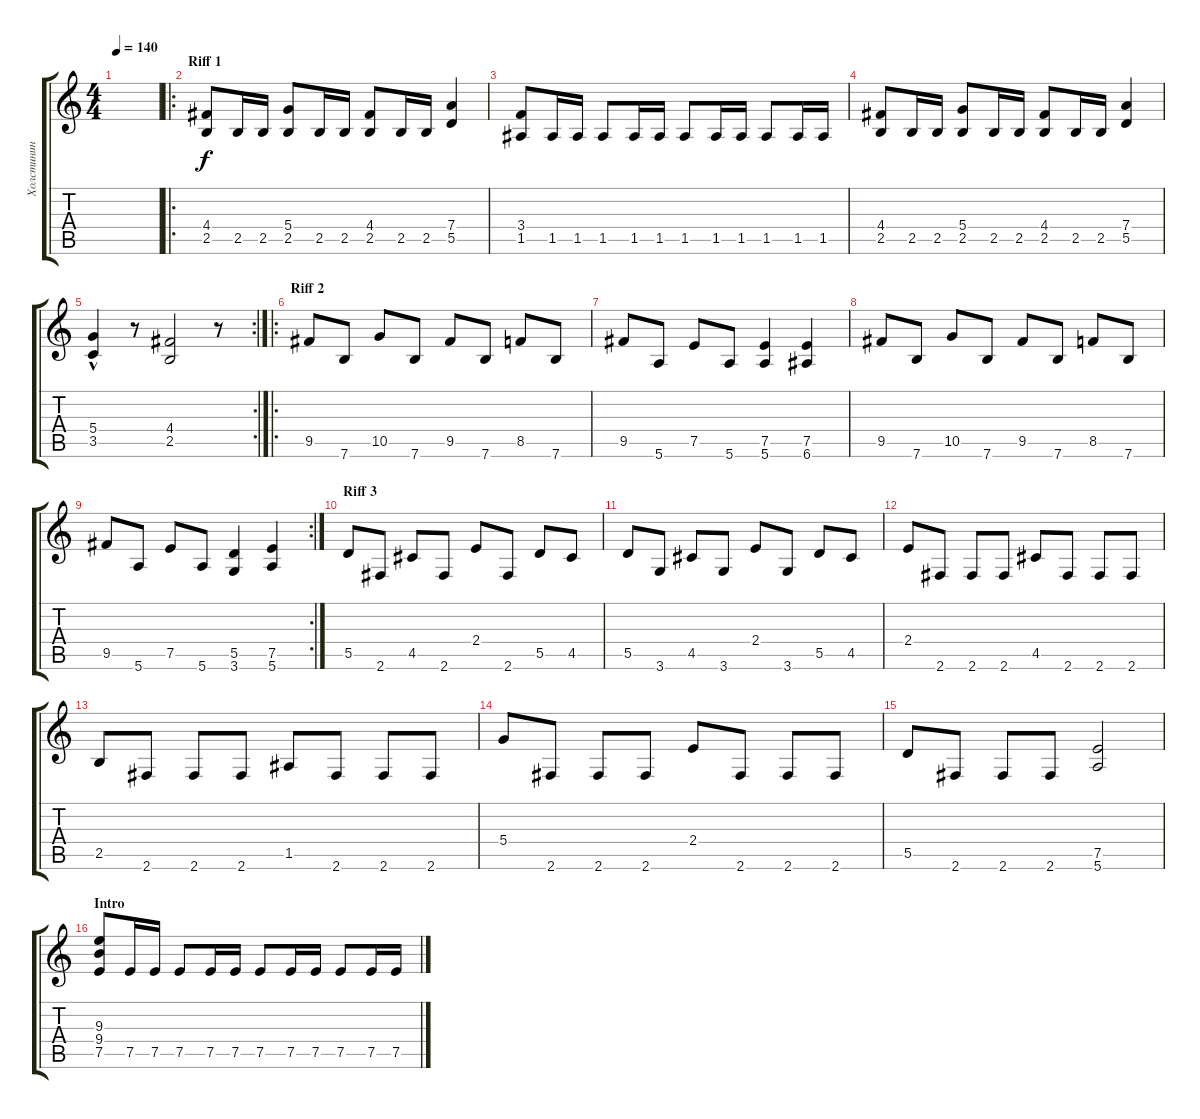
\track ("Холстинин" "Холстинин") {instrument distortionguitar}
\staff {score tabs}
\tuning (E4 B3 G3 D3 A2 E2) {hide}
\ts (4 4)
\tempo 140
\clef g2
\ks c
|
\ro
\section ("" "Riff 1")
(4.4 2.5).8 2.5.16 2.5.16 (5.4 2.5).8 2.5.16 2.5.16 (4.4 2.5).8 2.5.16 2.5.16 (7.4 5.5).4 |
(3.4 1.5).8 1.5.16 1.5.16 1.5.8 1.5.16 1.5.16 1.5.8 1.5.16 1.5.16 1.5.8 1.5.16 1.5.16 |
(4.4 2.5).8 2.5.16 2.5.16 (5.4 2.5).8 2.5.16 2.5.16 (4.4 2.5).8 2.5.16 2.5.16 (7.4 5.5).4 |
\rc 2
(5.4{hac} 3.5{hac}).4 r.8 (4.4 2.5).2 r.8 |
\ro
\section ("" "Riff 2")
9.5.8 7.6.8 10.5.8 7.6.8 9.5.8 7.6.8 8.5.8 7.6.8 |
9.5.8 5.6.8 7.5.8 5.6.8 (7.5 5.6).4 (7.5 6.6).4 |
9.5.8 7.6.8 10.5.8 7.6.8 9.5.8 7.6.8 8.5.8 7.6.8 |
\rc 2
9.5.8 5.6.8 7.5.8 5.6.8 (5.5 3.6).4 (7.5 5.6).4 |
\section ("" "Riff 3")
5.5.8 2.6.8 4.5.8 2.6.8 2.4.8 2.6.8 5.5.8 4.5.8 |
5.5.8 3.6.8 4.5.8 3.6.8 2.4.8 3.6.8 5.5.8 4.5.8 |
2.4.8 2.6.8 2.6.8 2.6.8 4.5.8 2.6.8 2.6.8 2.6.8 |
2.5.8 2.6.8 2.6.8 2.6.8 1.5.8 2.6.8 2.6.8 2.6.8 |
5.4.8 2.6.8 2.6.8 2.6.8 2.4.8 2.6.8 2.6.8 2.6.8 |
5.5.8 2.6.8 2.6.8 2.6.8 (7.5 5.6).2 |
\section ("" "Intro")
(9.3 9.4 7.5).8 7.5.16 7.5.16 7.5.8 7.5.16 7.5.16 7.5.8 7.5.16 7.5.16 7.5.8 7.5.16 7.5.16
